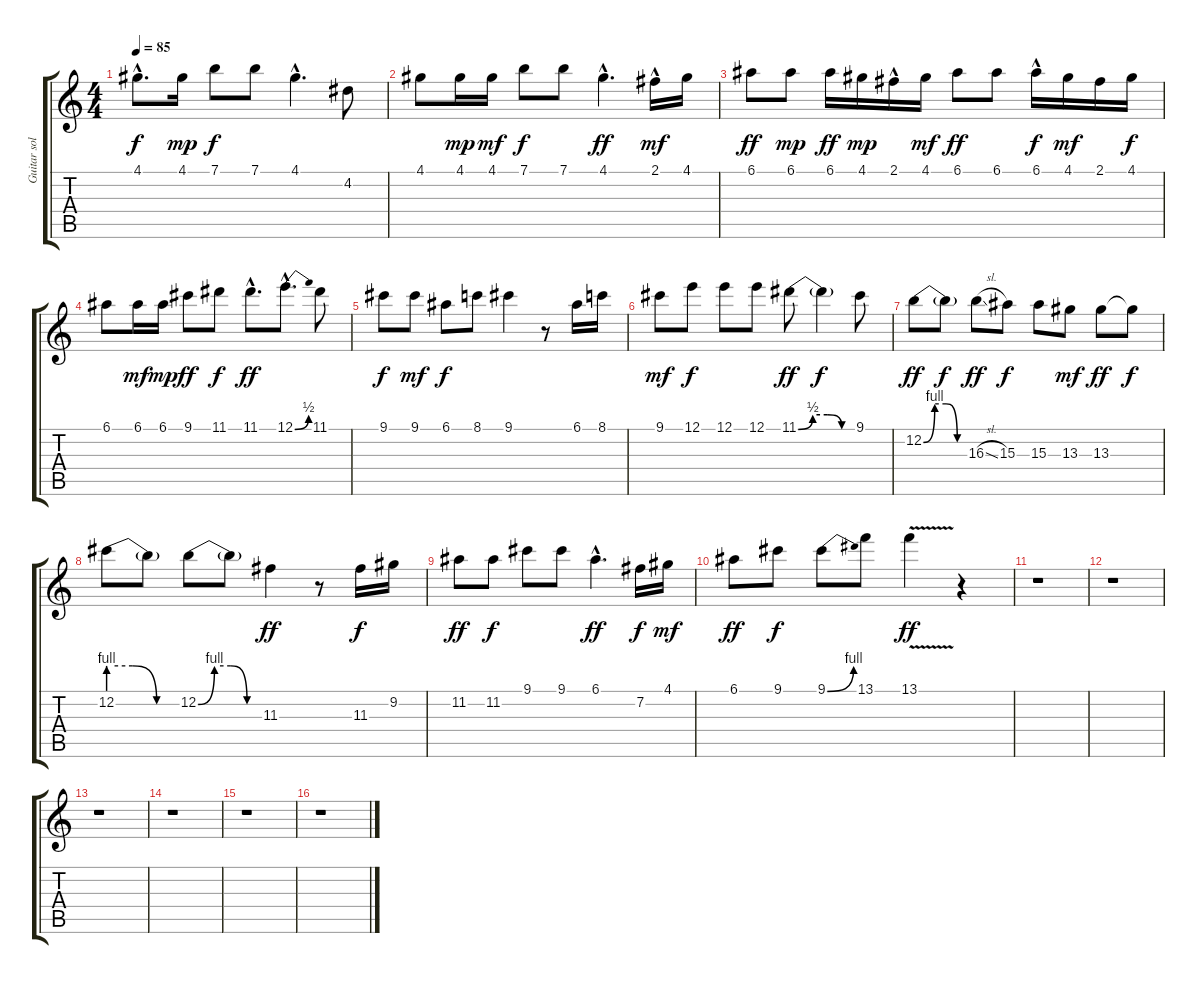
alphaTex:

\track ("Guitar solo" "Guitar sol") {instrument electricguitarjazz}
\staff {score tabs}
\tuning (E4 B3 G3 D3 A2 E2) {hide}
\ts (4 4)
\tempo 85
\clef g2
\ks c
4.1{hac}.8{d dy f} 4.1.16{dy mp} 7.1.8{dy f} 7.1.8 4.1{hac}.4{d} 4.2.8 |
4.1.8 4.1.16{dy mp} 4.1.16{dy mf} 7.1.8{dy f} 7.1.8 4.1{hac}.4{d dy ff} 2.1{hac}.16{dy mf} 4.1.16 |
6.1.8{dy ff} 6.1.8{dy mp} 6.1.16{dy ff} 4.1.16{dy mp} 2.1{hac}.16 4.1.16{dy mf} 6.1.8{dy ff} 6.1.8 6.1{hac}.16{dy f} 4.1.16{dy mf} 2.1.16 4.1.16{dy f} |
6.1.8 6.1.16{dy mf} 6.1.16{dy mp} 9.1.8{dy ff} 11.1.8{dy f} 11.1{hac}.8{d dy ff} 12.1{be (bend 0 0 60 2) hac}.8{d} 11.1.8 |
9.1.8{dy f} 9.1.8{dy mf} 6.1.8{dy f} 8.1.8 9.1.4 r.8 6.1.16 8.1.16 |
9.1.8{dy mf} 12.1.8{dy f} 12.1.8 12.1.8 11.1{be (custom 0 0 15 2 30 2 45 0 60 0)}.8{dy ff} 11.1{t}.4{dy f} 9.1.8 |
12.2{be (custom 0 0 15 4 30 4 45 0 60 0)}.8{dy ff} 12.2{t}.8{dy f} 16.3{sl}.8{dy ff} 15.3.8{dy f} 15.3.8 13.3.8{dy mf} 13.3.8{dy ff} 13.3{t}.8{dy f} |
12.2{be (custom 0 4 20 4 40 0 60 0)}.8 12.2{t}.8 12.2{be (custom 0 0 15 4 30 4 45 0 60 0)}.8 12.2{t}.8 11.3.4{dy ff} r.8 11.3.16{dy f} 9.2.16 |
11.2.8{dy ff} 11.2.8{dy f} 9.1.8 9.1.8 6.1{hac}.4{d dy ff} 7.2.16{dy f} 4.1.16{dy mf} |
6.1.8{dy ff} 9.1.8{dy f} 9.1{be (bend 0 0 60 4)}.8 13.1.8 13.1{v}.4{dy ff} r.4 |
r.1 |
r.1 |
r.1 |
r.1 |
r.1 |
r.1
